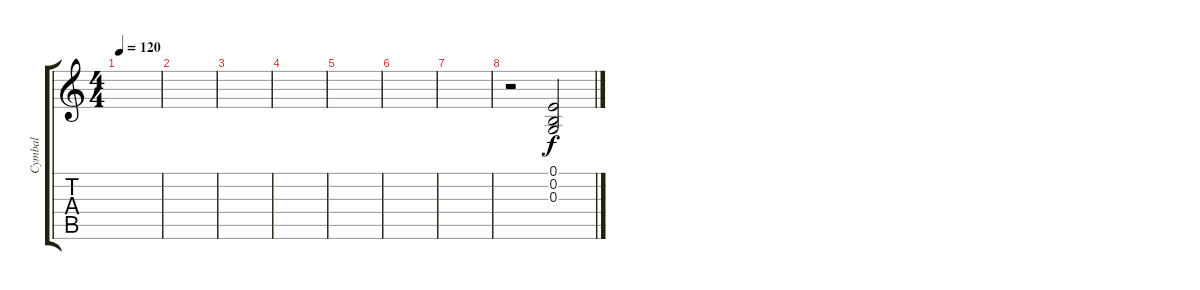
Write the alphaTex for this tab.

\track ("Cymbal" "Cymbal") {instrument reversecymbal}
\staff {score tabs}
\tuning (E4 B3 G3 D3 A2 E2) {hide}
\ts (4 4)
\tempo 120
\clef g2
\ks c
|
|
|
|
|
|
|
r.2 (0.1 0.2 0.3).2
